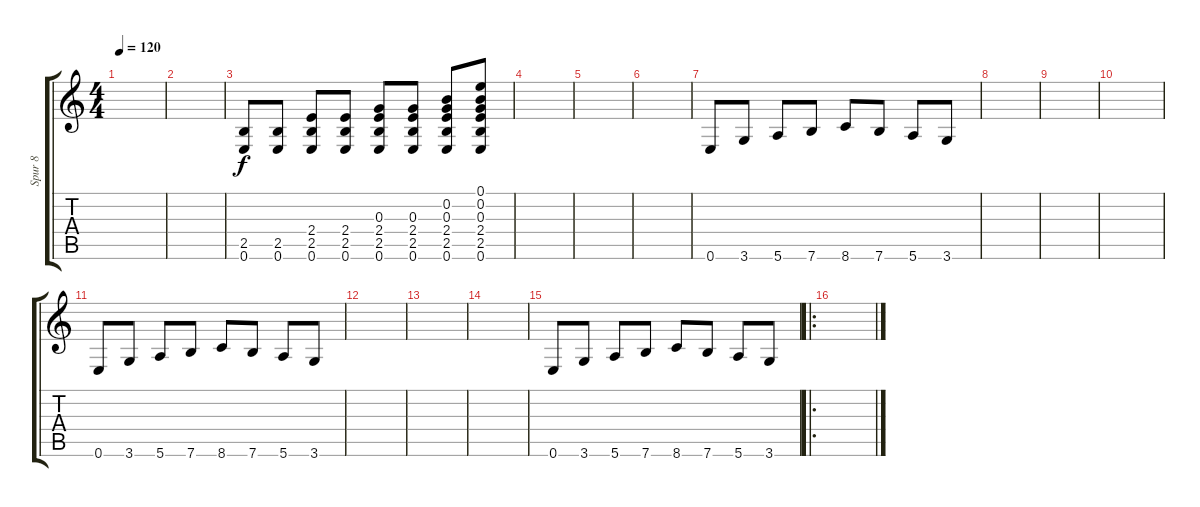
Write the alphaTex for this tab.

\track ("Spur 8" "Spur 8") {instrument overdrivenguitar}
\staff {score tabs}
\tuning (E4 B3 G3 D3 A2 E2) {hide}
\ts (4 4)
\tempo 120
\clef g2
\ks c
|
|
(2.5 0.6).8 (2.5 0.6).8 (2.4 2.5 0.6).8 (2.4 2.5 0.6).8 (0.3 2.4 2.5 0.6).8 (0.3 2.4 2.5 0.6).8 (0.2 0.3 2.4 2.5 0.6).8 (0.1 0.2 0.3 2.4 2.5 0.6).8 |
|
|
|
0.6.8 3.6.8 5.6.8 7.6.8 8.6.8 7.6.8 5.6.8 3.6.8 |
|
|
|
0.6.8 3.6.8 5.6.8 7.6.8 8.6.8 7.6.8 5.6.8 3.6.8 |
|
|
|
0.6.8 3.6.8 5.6.8 7.6.8 8.6.8 7.6.8 5.6.8 3.6.8 |
\ro
